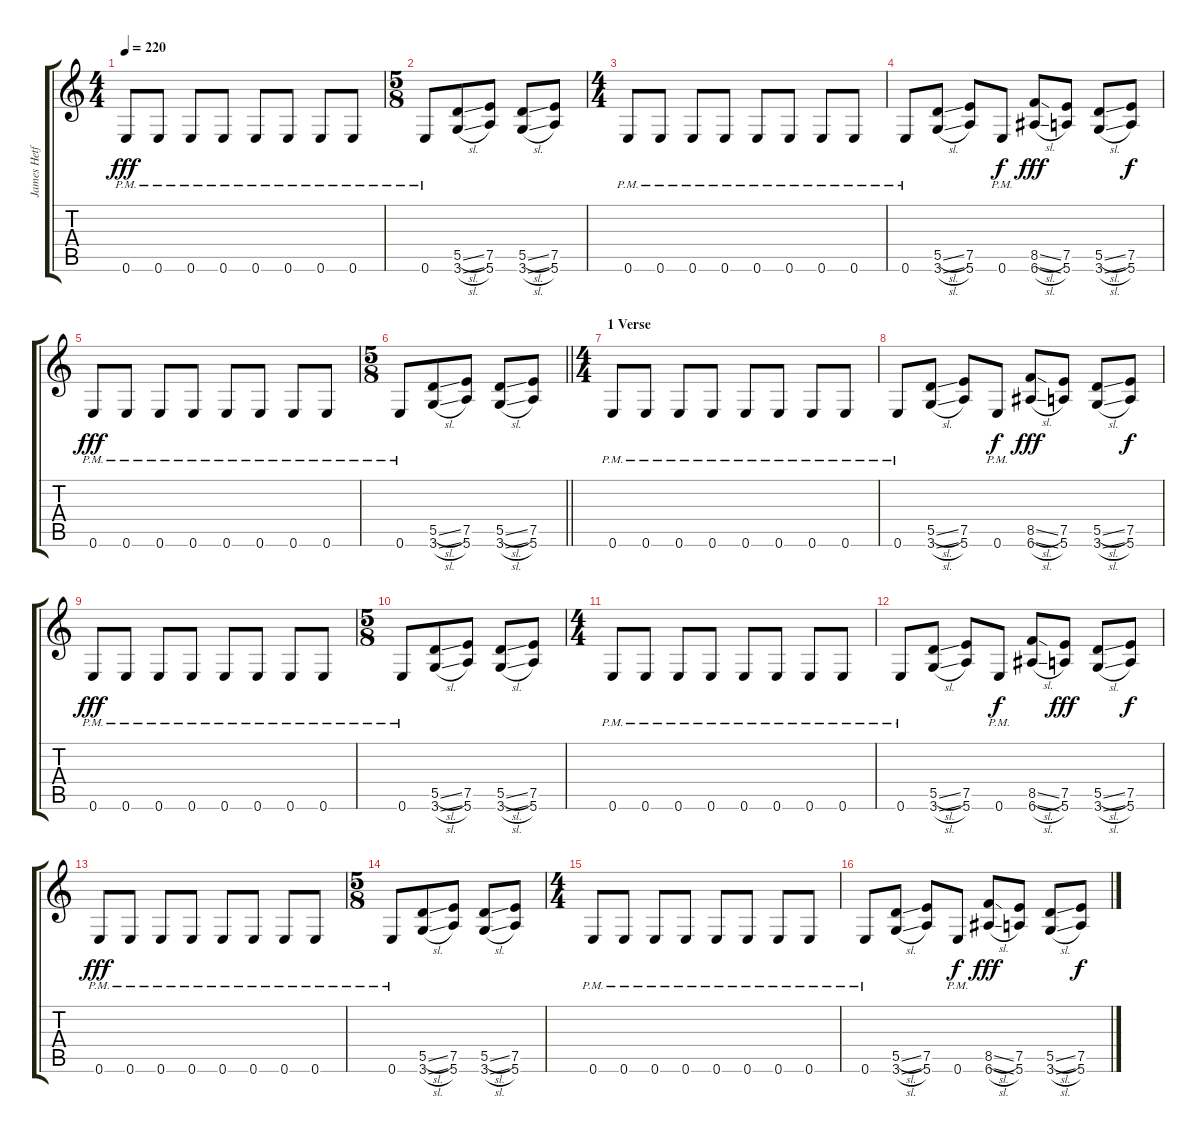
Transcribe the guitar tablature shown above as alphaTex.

\track ("James Hetfield" "James Hetf") {instrument distortionguitar}
\staff {score tabs}
\tuning (E4 B3 G3 D3 A2 E2) {hide}
\ts (4 4)
\tempo 220
\clef g2
\ks c
0.6{pm}.8{dy fff} 0.6{pm}.8 0.6{pm}.8 0.6{pm}.8 0.6{pm}.8 0.6{pm}.8 0.6{pm}.8 0.6{pm}.8 |
\ts (5 8)
0.6{pm}.8 (5.5{sl} 3.6{sl}).8 (7.5 5.6).8 (5.5{sl} 3.6{sl}).8 (7.5 5.6).8 |
\ts (4 4)
0.6{pm}.8 0.6{pm}.8 0.6{pm}.8 0.6{pm}.8 0.6{pm}.8 0.6{pm}.8 0.6{pm}.8 0.6{pm}.8 |
0.6{pm}.8 (5.5{sl} 3.6{sl}).8 (7.5 5.6).8 0.6{pm}.8{dy f} (8.5{sl} 6.6{sl}).8{dy fff} (7.5 5.6).8 (5.5{sl} 3.6{sl}).8 (7.5 5.6).8{dy f} |
0.6{pm}.8{dy fff} 0.6{pm}.8 0.6{pm}.8 0.6{pm}.8 0.6{pm}.8 0.6{pm}.8 0.6{pm}.8 0.6{pm}.8 |
\ts (5 8)
\barLineRight lightlight
0.6{pm}.8 (5.5{sl} 3.6{sl}).8 (7.5 5.6).8 (5.5{sl} 3.6{sl}).8 (7.5 5.6).8 |
\ts (4 4)
\section ("" "1 Verse")
0.6{pm}.8 0.6{pm}.8 0.6{pm}.8 0.6{pm}.8 0.6{pm}.8 0.6{pm}.8 0.6{pm}.8 0.6{pm}.8 |
0.6{pm}.8 (5.5{sl} 3.6{sl}).8 (7.5 5.6).8 0.6{pm}.8{dy f} (8.5{sl} 6.6{sl}).8{dy fff} (7.5 5.6).8 (5.5{sl} 3.6{sl}).8 (7.5 5.6).8{dy f} |
0.6{pm}.8{dy fff} 0.6{pm}.8 0.6{pm}.8 0.6{pm}.8 0.6{pm}.8 0.6{pm}.8 0.6{pm}.8 0.6{pm}.8 |
\ts (5 8)
0.6{pm}.8 (5.5{sl} 3.6{sl}).8 (7.5 5.6).8 (5.5{sl} 3.6{sl}).8 (7.5 5.6).8 |
\ts (4 4)
0.6{pm}.8 0.6{pm}.8 0.6{pm}.8 0.6{pm}.8 0.6{pm}.8 0.6{pm}.8 0.6{pm}.8 0.6{pm}.8 |
0.6{pm}.8 (5.5{sl} 3.6{sl}).8 (7.5 5.6).8 0.6{pm}.8{dy f} (8.5{sl} 6.6{sl}).8 (7.5 5.6).8{dy fff} (5.5{sl} 3.6{sl}).8 (7.5 5.6).8{dy f} |
0.6{pm}.8{dy fff} 0.6{pm}.8 0.6{pm}.8 0.6{pm}.8 0.6{pm}.8 0.6{pm}.8 0.6{pm}.8 0.6{pm}.8 |
\ts (5 8)
0.6{pm}.8 (5.5{sl} 3.6{sl}).8 (7.5 5.6).8 (5.5{sl} 3.6{sl}).8 (7.5 5.6).8 |
\ts (4 4)
0.6{pm}.8 0.6{pm}.8 0.6{pm}.8 0.6{pm}.8 0.6{pm}.8 0.6{pm}.8 0.6{pm}.8 0.6{pm}.8 |
0.6{pm}.8 (5.5{sl} 3.6{sl}).8 (7.5 5.6).8 0.6{pm}.8{dy f} (8.5{sl} 6.6{sl}).8{dy fff} (7.5 5.6).8 (5.5{sl} 3.6{sl}).8 (7.5 5.6).8{dy f}
